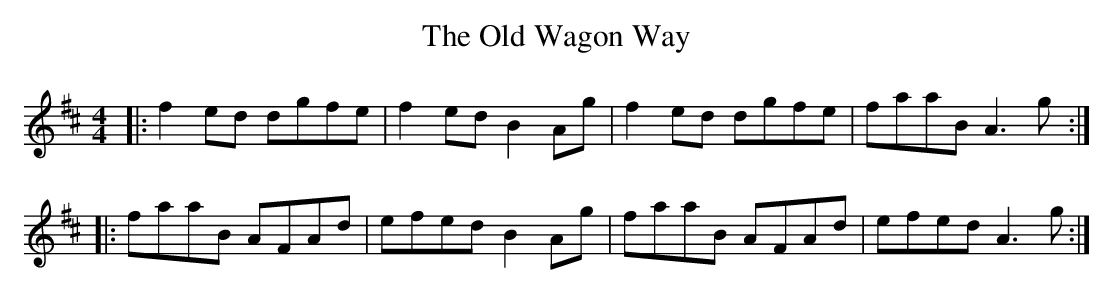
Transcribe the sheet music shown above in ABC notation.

X:1
T: The Old Wagon Way
M: 4/4
L: 1/8
K: Dmaj
|:f2ed dgfe|f2ed B2Ag|f2ed dgfe|faaB A3g:|
|:faaB AFAd|efed B2Ag|faaB AFAd|efed A3g:|
